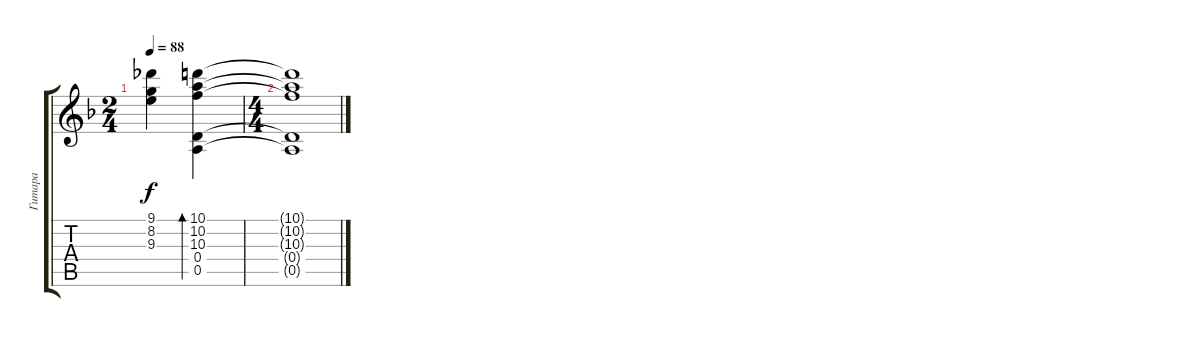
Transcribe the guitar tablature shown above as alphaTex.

\track ("Гитара" "Гитара") {instrument acousticguitarnylon}
\staff {score tabs}
\tuning (E4 B3 G3 D3 A2 E2) {hide}
\ts (2 4)
\tempo 88
\clef g2
\ks dminor
(9.1 8.2 9.3).4{dy f} (10.1 10.2 10.3 0.4 0.5).4{bd 120} |
\ts (4 4)
(10.1{t} 10.2{t} 10.3{t} 0.4{t} 0.5{t}).1
